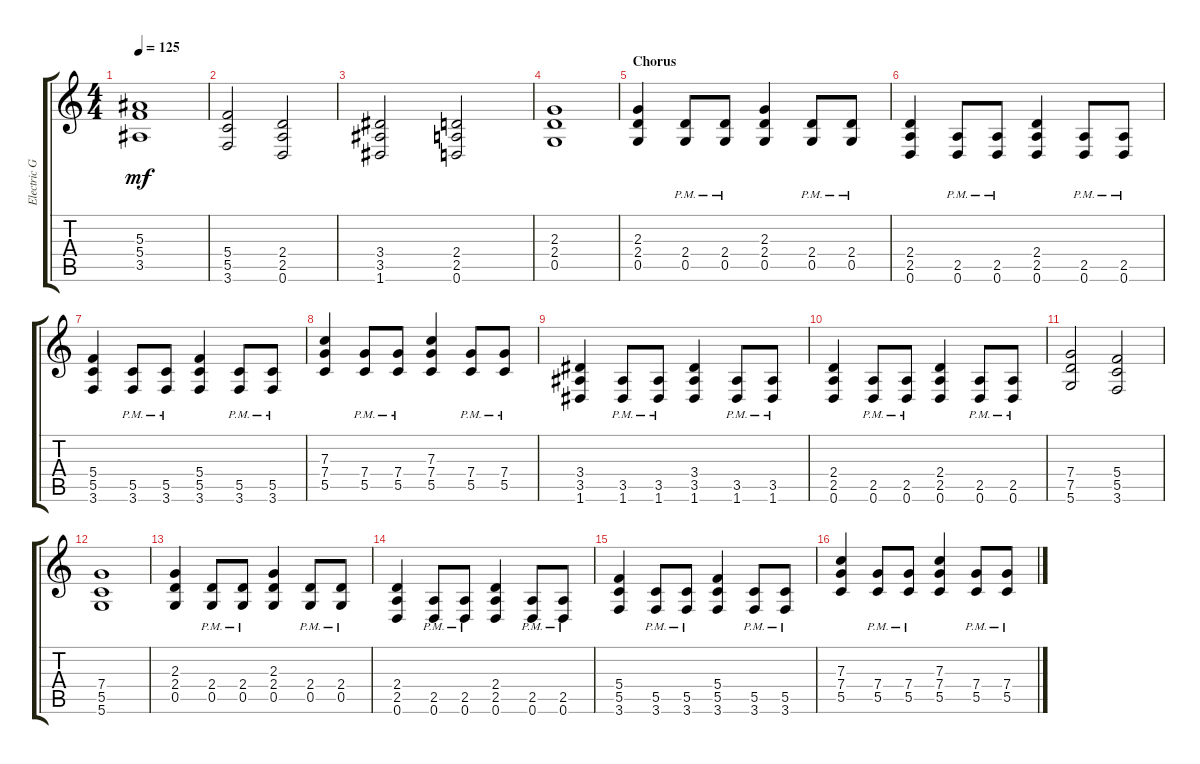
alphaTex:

\track ("Electric Guitar" "Electric G") {instrument distortionguitar}
\staff {score tabs}
\tuning (D4 A3 F3 C3 G2 D2) {hide}
\ts (4 4)
\tempo 125
\clef g2
\ks c
(5.3 5.4 3.5).1{dy mf} |
(5.4 5.5 3.6).2 (2.4 2.5 0.6).2 |
(3.4 3.5 1.6).2 (2.4 2.5 0.6).2 |
(2.3 2.4 0.5).1 |
\section ("" "Chorus")
(2.3 2.4 0.5).4 (2.4{pm} 0.5{pm}).8 (2.4{pm} 0.5{pm}).8 (2.3 2.4 0.5).4 (2.4{pm} 0.5{pm}).8 (2.4{pm} 0.5{pm}).8 |
(2.4 2.5 0.6).4 (2.5{pm} 0.6{pm}).8 (2.5{pm} 0.6{pm}).8 (2.4 2.5 0.6).4 (2.5{pm} 0.6{pm}).8 (2.5{pm} 0.6{pm}).8 |
(5.4 5.5 3.6).4 (5.5{pm} 3.6{pm}).8 (5.5{pm} 3.6{pm}).8 (5.4 5.5 3.6).4 (5.5{pm} 3.6{pm}).8 (5.5{pm} 3.6{pm}).8 |
(7.3 7.4 5.5).4 (7.4{pm} 5.5{pm}).8 (7.4{pm} 5.5{pm}).8 (7.3 7.4 5.5).4 (7.4{pm} 5.5{pm}).8 (7.4{pm} 5.5{pm}).8 |
(3.4 3.5 1.6).4 (3.5{pm} 1.6{pm}).8 (3.5{pm} 1.6{pm}).8 (3.4 3.5 1.6).4 (3.5{pm} 1.6{pm}).8 (3.5{pm} 1.6{pm}).8 |
(2.4 2.5 0.6).4 (2.5{pm} 0.6{pm}).8 (2.5{pm} 0.6{pm}).8 (2.4 2.5 0.6).4 (2.5{pm} 0.6{pm}).8 (2.5{pm} 0.6{pm}).8 |
(7.4 7.5 5.6).2 (5.4 5.5 3.6).2 |
(7.4 5.5 5.6).1 |
(2.3 2.4 0.5).4 (2.4{pm} 0.5{pm}).8 (2.4{pm} 0.5{pm}).8 (2.3 2.4 0.5).4 (2.4{pm} 0.5{pm}).8 (2.4{pm} 0.5{pm}).8 |
(2.4 2.5 0.6).4 (2.5{pm} 0.6{pm}).8 (2.5{pm} 0.6{pm}).8 (2.4 2.5 0.6).4 (2.5{pm} 0.6{pm}).8 (2.5{pm} 0.6{pm}).8 |
(5.4 5.5 3.6).4 (5.5{pm} 3.6{pm}).8 (5.5{pm} 3.6{pm}).8 (5.4 5.5 3.6).4 (5.5{pm} 3.6{pm}).8 (5.5{pm} 3.6{pm}).8 |
(7.3 7.4 5.5).4 (7.4{pm} 5.5{pm}).8 (7.4{pm} 5.5{pm}).8 (7.3 7.4 5.5).4 (7.4{pm} 5.5{pm}).8 (7.4{pm} 5.5{pm}).8
